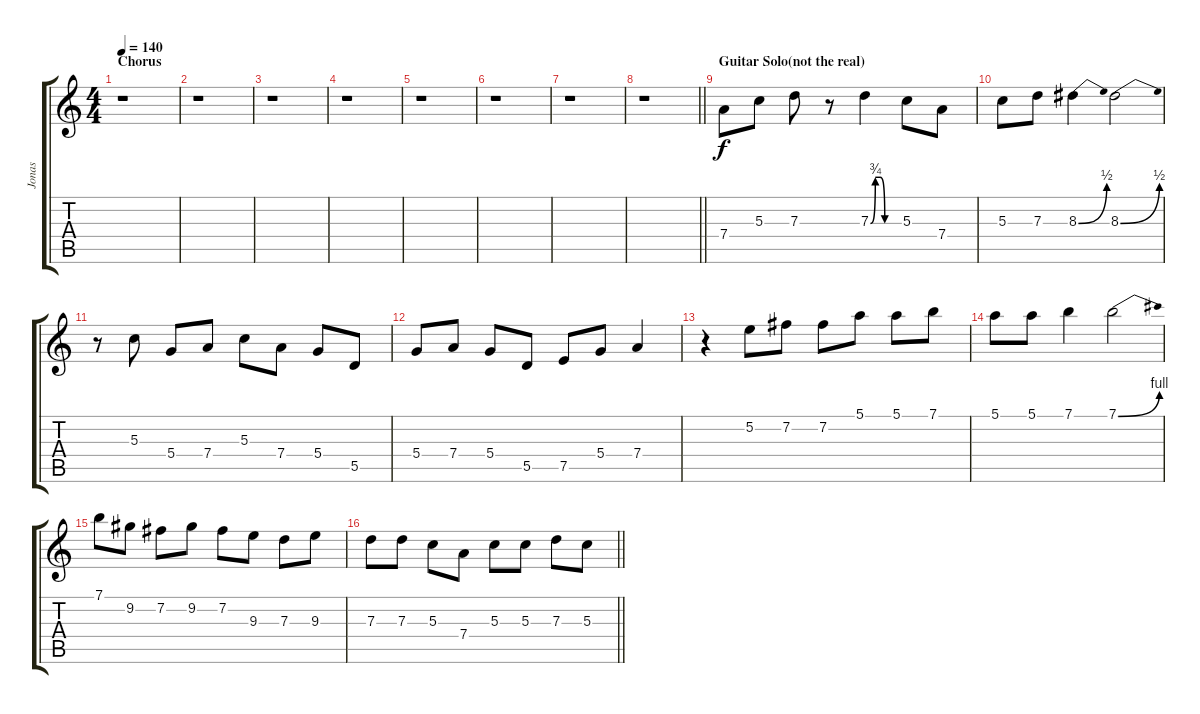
\track ("Jonas" "Jonas") {instrument overdrivenguitar}
\staff {score tabs}
\tuning (E4 B3 G3 D3 A2 E2) {hide}
\ts (4 4)
\section ("" "Chorus")
\tempo 140
\clef g2
\ks c
r.1{dy f} |
r.1 |
r.1 |
r.1 |
r.1 |
r.1 |
r.1 |
\barLineRight lightlight
r.1 |
\section ("" "Guitar Solo(not the real)")
7.4.8 5.3.8 7.3.8 r.8 7.3{be (custom 0 0 10 3 20 3 30 0 60 0)}.4 5.3.8 7.4.8 |
5.3.8 7.3.8 8.3{be (bend 0 0 60 2)}.4 8.3{be (bend 0 0 60 2)}.2 |
r.8 5.3.8 5.4.8 7.4.8 5.3.8 7.4.8 5.4.8 5.5.8 |
5.4.8 7.4.8 5.4.8 5.5.8 7.5.8 5.4.8 7.4.4 |
r.4 5.2.8 7.2.8 7.2.8 5.1.8 5.1.8 7.1.8 |
5.1.8 5.1.8 7.1.4 7.1{be (bend 0 0 60 4)}.2 |
7.1.8 9.2.8 7.2.8 9.2.8 7.2.8 9.3.8 7.3.8 9.3.8 |
\barLineRight lightlight
7.3.8 7.3.8 5.3.8 7.4.8 5.3.8 5.3.8 7.3.8 5.3.8
